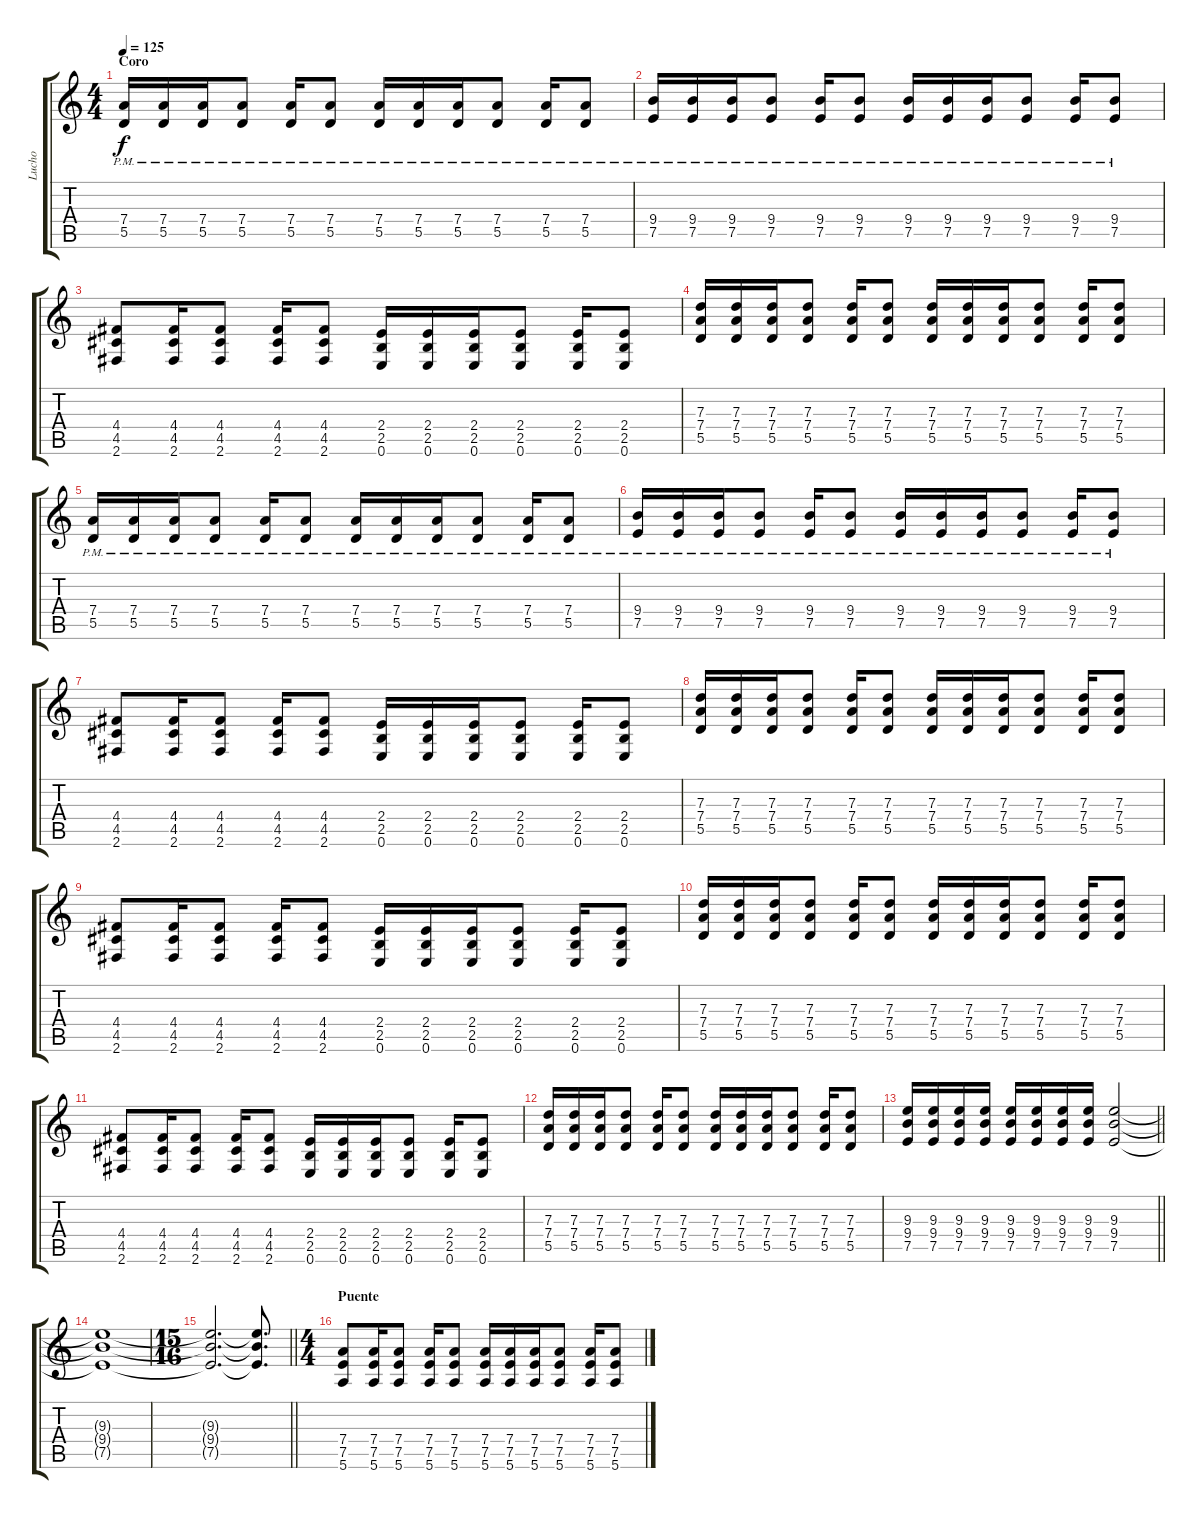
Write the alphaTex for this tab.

\track ("Lucho" "Lucho") {instrument distortionguitar}
\staff {score tabs}
\tuning (E4 B3 G3 D3 A2 E2) {hide}
\ts (4 4)
\section ("" "Coro")
\tempo 125
\clef g2
\ks c
(7.4{pm} 5.5{pm}).16{dy f} (7.4{pm} 5.5{pm}).16 (7.4{pm} 5.5{pm}).16 (7.4{pm} 5.5{pm}).8 (7.4{pm} 5.5{pm}).16 (7.4{pm} 5.5{pm}).8 (7.4{pm} 5.5{pm}).16 (7.4{pm} 5.5{pm}).16 (7.4{pm} 5.5{pm}).16 (7.4{pm} 5.5{pm}).8 (7.4{pm} 5.5{pm}).16 (7.4{pm} 5.5{pm}).8 |
(9.4{pm} 7.5{pm}).16 (9.4{pm} 7.5{pm}).16 (9.4{pm} 7.5{pm}).16 (9.4{pm} 7.5{pm}).8 (9.4{pm} 7.5{pm}).16 (9.4{pm} 7.5{pm}).8 (9.4{pm} 7.5{pm}).16 (9.4{pm} 7.5{pm}).16 (9.4{pm} 7.5{pm}).16 (9.4{pm} 7.5{pm}).8 (9.4{pm} 7.5{pm}).16 (9.4{pm} 7.5{pm}).8 |
(4.4 4.5 2.6).8 (4.4 4.5 2.6).16 (4.4 4.5 2.6).8 (4.4 4.5 2.6).16 (4.4 4.5 2.6).8 (2.4 2.5 0.6).16 (2.4 2.5 0.6).16 (2.4 2.5 0.6).16 (2.4 2.5 0.6).8 (2.4 2.5 0.6).16 (2.4 2.5 0.6).8 |
(7.3 7.4 5.5).16 (7.3 7.4 5.5).16 (7.3 7.4 5.5).16 (7.3 7.4 5.5).8 (7.3 7.4 5.5).16 (7.3 7.4 5.5).8 (7.3 7.4 5.5).16 (7.3 7.4 5.5).16 (7.3 7.4 5.5).16 (7.3 7.4 5.5).8 (7.3 7.4 5.5).16 (7.3 7.4 5.5).8 |
(7.4{pm} 5.5{pm}).16 (7.4{pm} 5.5{pm}).16 (7.4{pm} 5.5{pm}).16 (7.4{pm} 5.5{pm}).8 (7.4{pm} 5.5{pm}).16 (7.4{pm} 5.5{pm}).8 (7.4{pm} 5.5{pm}).16 (7.4{pm} 5.5{pm}).16 (7.4{pm} 5.5{pm}).16 (7.4{pm} 5.5{pm}).8 (7.4{pm} 5.5{pm}).16 (7.4{pm} 5.5{pm}).8 |
(9.4{pm} 7.5{pm}).16 (9.4{pm} 7.5{pm}).16 (9.4{pm} 7.5{pm}).16 (9.4{pm} 7.5{pm}).8 (9.4{pm} 7.5{pm}).16 (9.4{pm} 7.5{pm}).8 (9.4{pm} 7.5{pm}).16 (9.4{pm} 7.5{pm}).16 (9.4{pm} 7.5{pm}).16 (9.4{pm} 7.5{pm}).8 (9.4{pm} 7.5{pm}).16 (9.4{pm} 7.5{pm}).8 |
(4.4 4.5 2.6).8 (4.4 4.5 2.6).16 (4.4 4.5 2.6).8 (4.4 4.5 2.6).16 (4.4 4.5 2.6).8 (2.4 2.5 0.6).16 (2.4 2.5 0.6).16 (2.4 2.5 0.6).16 (2.4 2.5 0.6).8 (2.4 2.5 0.6).16 (2.4 2.5 0.6).8 |
(7.3 7.4 5.5).16 (7.3 7.4 5.5).16 (7.3 7.4 5.5).16 (7.3 7.4 5.5).8 (7.3 7.4 5.5).16 (7.3 7.4 5.5).8 (7.3 7.4 5.5).16 (7.3 7.4 5.5).16 (7.3 7.4 5.5).16 (7.3 7.4 5.5).8 (7.3 7.4 5.5).16 (7.3 7.4 5.5).8 |
(4.4 4.5 2.6).8 (4.4 4.5 2.6).16 (4.4 4.5 2.6).8 (4.4 4.5 2.6).16 (4.4 4.5 2.6).8 (2.4 2.5 0.6).16 (2.4 2.5 0.6).16 (2.4 2.5 0.6).16 (2.4 2.5 0.6).8 (2.4 2.5 0.6).16 (2.4 2.5 0.6).8 |
(7.3 7.4 5.5).16 (7.3 7.4 5.5).16 (7.3 7.4 5.5).16 (7.3 7.4 5.5).8 (7.3 7.4 5.5).16 (7.3 7.4 5.5).8 (7.3 7.4 5.5).16 (7.3 7.4 5.5).16 (7.3 7.4 5.5).16 (7.3 7.4 5.5).8 (7.3 7.4 5.5).16 (7.3 7.4 5.5).8 |
(4.4 4.5 2.6).8 (4.4 4.5 2.6).16 (4.4 4.5 2.6).8 (4.4 4.5 2.6).16 (4.4 4.5 2.6).8 (2.4 2.5 0.6).16 (2.4 2.5 0.6).16 (2.4 2.5 0.6).16 (2.4 2.5 0.6).8 (2.4 2.5 0.6).16 (2.4 2.5 0.6).8 |
(7.3 7.4 5.5).16 (7.3 7.4 5.5).16 (7.3 7.4 5.5).16 (7.3 7.4 5.5).8 (7.3 7.4 5.5).16 (7.3 7.4 5.5).8 (7.3 7.4 5.5).16 (7.3 7.4 5.5).16 (7.3 7.4 5.5).16 (7.3 7.4 5.5).8 (7.3 7.4 5.5).16 (7.3 7.4 5.5).8 |
\barLineRight lightlight
(9.3 9.4 7.5).16 (9.3 9.4 7.5).16 (9.3 9.4 7.5).16 (9.3 9.4 7.5).16 (9.3 9.4 7.5).16 (9.3 9.4 7.5).16 (9.3 9.4 7.5).16 (9.3 9.4 7.5).16 (9.3 9.4 7.5).2{volume 6} |
(9.3{t} 9.4{t} 7.5{t}).1 |
\ts (15 16)
\barLineRight lightlight
(9.3{t} 9.4{t} 7.5{t}).2{d} (9.3{t} 9.4{t} 7.5{t}).8{d} |
\ts (4 4)
\section ("" "Puente")
(7.4 7.5 5.6).8{volume 16} (7.4 7.5 5.6).16 (7.4 7.5 5.6).8 (7.4 7.5 5.6).16 (7.4 7.5 5.6).8 (7.4 7.5 5.6).16 (7.4 7.5 5.6).16 (7.4 7.5 5.6).16 (7.4 7.5 5.6).8 (7.4 7.5 5.6).16 (7.4 7.5 5.6).8
